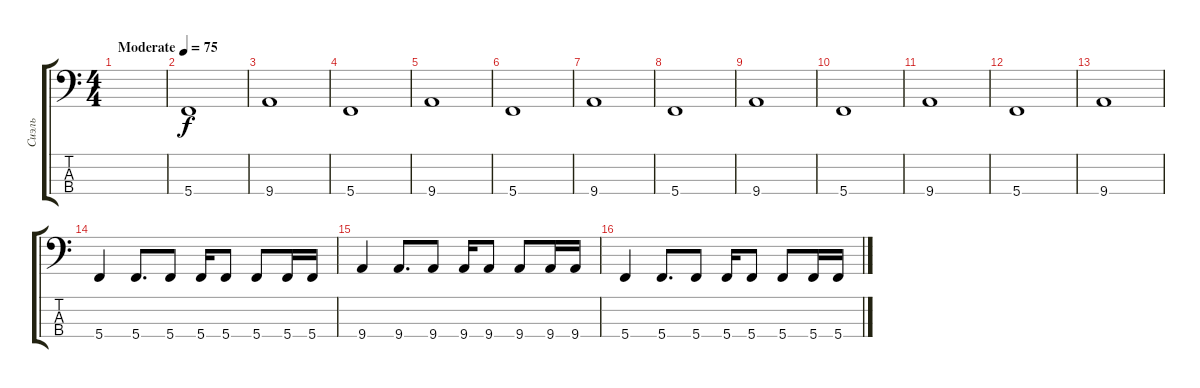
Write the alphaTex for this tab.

\track ("Сиэль" "Сиэль") {instrument electricbassfinger}
\staff {score tabs}
\tuning (F2 C2 G1 C1) {hide}
\ts (4 4)
\tempo (75 "Moderate")
\clef f4
\ks c
|
5.4.1 |
9.4.1 |
5.4.1 |
9.4.1 |
5.4.1 |
9.4.1 |
5.4.1 |
9.4.1 |
5.4.1 |
9.4.1 |
5.4.1 |
9.4.1 |
5.4.4 5.4.8{d} 5.4.8 5.4.16 5.4.8 5.4.8 5.4.16 5.4.16 |
9.4.4 9.4.8{d} 9.4.8 9.4.16 9.4.8 9.4.8 9.4.16 9.4.16 |
5.4.4 5.4.8{d} 5.4.8 5.4.16 5.4.8 5.4.8 5.4.16 5.4.16
